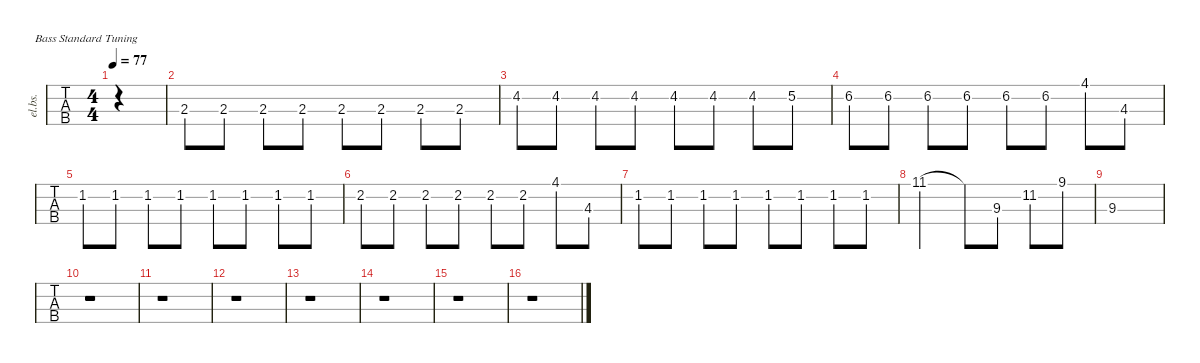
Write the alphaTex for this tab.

\defaultSystemsLayout 4
\hideDynamics
\bracketExtendMode nobrackets
\track ("Electric Bass" "el.bs.") {instrument electricbassfinger}
\staff {tabs}
\tuning (G2 D2 A1 E1)
\ts (4 4)
\tempo 77
\clef f4
\ks c
|
2.3.8 2.3.8 2.3.8 2.3.8 2.3.8 2.3.8 2.3.8 2.3.8 |
4.2{acc #}.8 4.2{acc #}.8 4.2{acc #}.8 4.2{acc #}.8 4.2{acc #}.8 4.2{acc #}.8 4.2{acc #}.8 5.2.8 |
6.2{acc #}.8 6.2{acc #}.8 6.2{acc #}.8 6.2{acc #}.8 6.2{acc #}.8 6.2{acc #}.8 4.1.8 4.3{acc #}.8 |
1.2{acc #}.8 1.2{acc #}.8 1.2{acc #}.8 1.2{acc #}.8 1.2{acc #}.8 1.2{acc #}.8 1.2{acc #}.8 1.2{acc #}.8 |
2.2.8 2.2.8 2.2.8 2.2.8 2.2.8 2.2.8 4.1.8 4.3{acc #}.8 |
1.2{acc #}.8 1.2{acc #}.8 1.2{acc #}.8 1.2{acc #}.8 1.2{acc #}.8 1.2{acc #}.8 1.2{acc #}.8 1.2{acc #}.8 |
11.1{acc #}.2 11.1{t acc #}.8 9.3{acc #}.8 11.2{acc #}.8 9.1.8 |
9.3{acc #}.1 |
r.1 |
r.1 |
r.1 |
r.1 |
r.1 |
r.1 |
r.1
